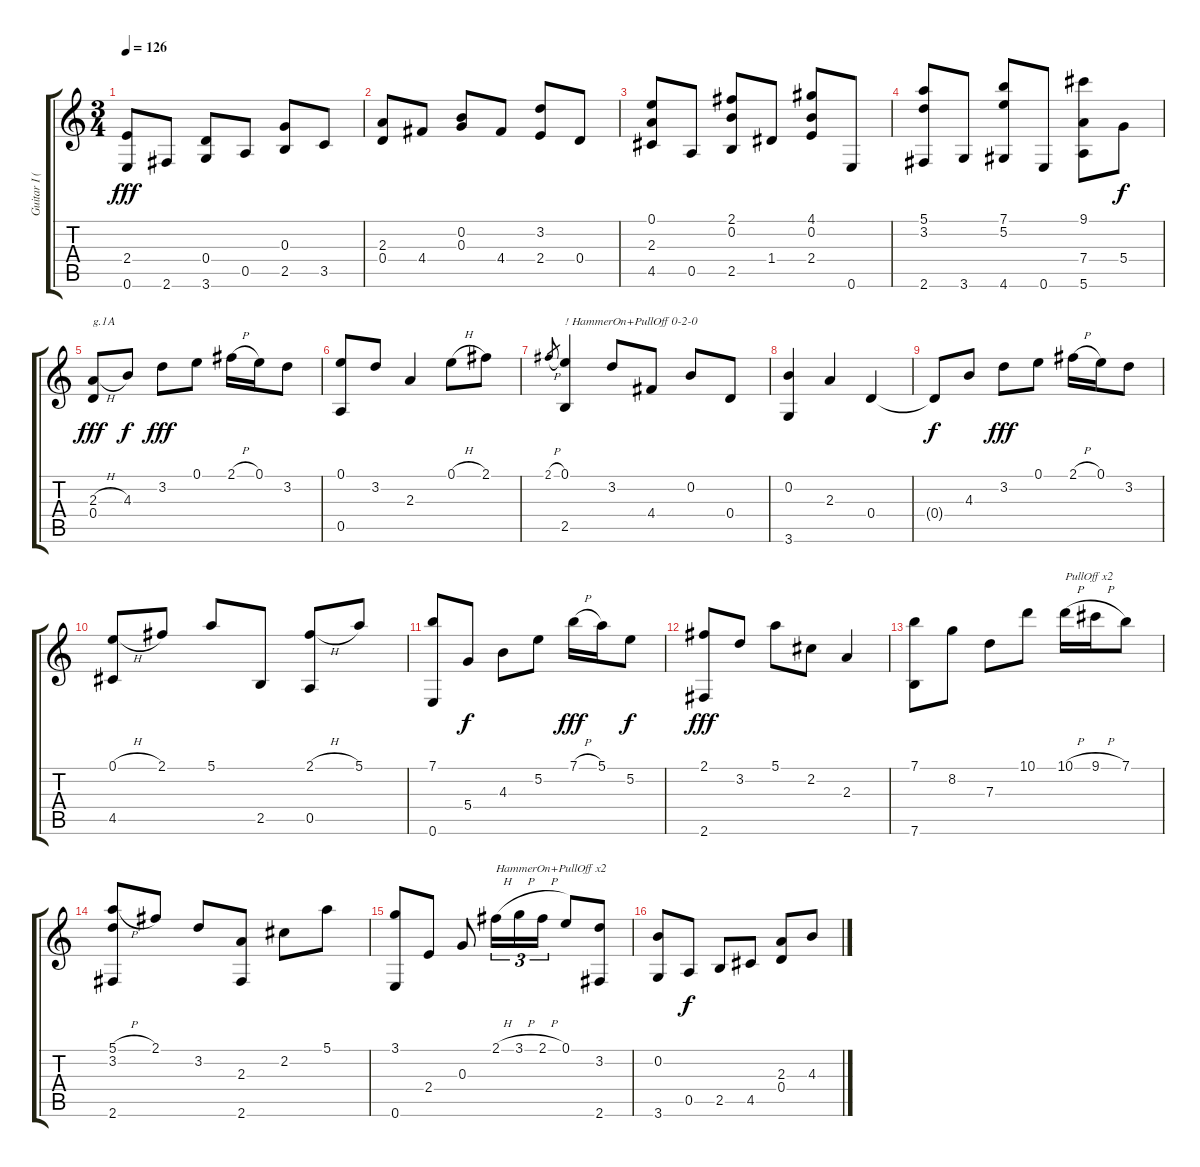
\track ("Guitar I (Classical)" "Guitar I (") {instrument acousticguitarnylon}
\staff {score tabs}
\tuning (E4 B3 G3 D3 A2 E2) {hide}
\ts (3 4)
\tempo 126
\clef g2
\ks c
(2.4 0.6).8{dy fff} 2.6.8 (0.4 3.6).8 0.5.8 (0.3 2.5).8 3.5.8 |
(2.3 0.4).8 4.4.8 (0.2 0.3).8 4.4.8 (3.2 2.4).8 0.4.8 |
(0.1 2.3 4.5).8 0.5.8 (2.1 0.2 2.5).8 1.4.8 (4.1 0.2 2.4).8 0.6.8 |
(5.1 3.2 2.6).8 3.6.8 (7.1 5.2 4.6).8 0.6.8 (9.1 7.4 5.6).8 5.4.8{dy f} |
(2.3{h} 0.4).8{txt "g.1A" dy fff} 4.3.8{dy f} 3.2.8{dy fff} 0.1.8 2.1{h}.16 0.1.16 3.2.8 |
(0.1 0.5).8 3.2.8 2.3.4 0.1{h}.8 2.1.8 |
2.1{h}.8{gr} (0.1 2.5).4{txt "! HammerOn+PullOff 0-2-0"} 3.2.8 4.4.8 0.2.8 0.4.8 |
(0.2 3.6).4 2.3.4 0.4.4 |
0.4{t}.8{dy f} 4.3.8 3.2.8{dy fff} 0.1.8 2.1{h}.16 0.1.16 3.2.8 |
(0.1{h} 4.5).8 2.1.8 5.1.8 2.5.8 (2.1{h} 0.5).8 5.1.8 |
(7.1 0.6).8 5.4.8{dy f} 4.3.8 5.2.8 7.1{h}.16{dy fff} 5.1.16 5.2.8{dy f} |
(2.1 2.6).8{dy fff} 3.2.8 5.1.8 2.2.8 2.3.4 |
(7.1 7.6).8 8.2.8 7.3.8 10.1.8 10.1{h}.16{txt "PullOff x2"} 9.1{h}.16 7.1.8 |
(5.1{h} 3.2 2.6).8 2.1.8 3.2.8 (2.3 2.6).8 2.2.8 5.1.8 |
(3.1 0.6).8 2.4.8 0.3.8 2.1{h}.16{tu (3 2) txt "HammerOn+PullOff x2"} 3.1{h}.16{tu (3 2)} 2.1{h}.16{tu (3 2)} 0.1.8 (3.2 2.6).8 |
(0.2 3.6).8 0.5.8{dy f} 2.5.8 4.5.8 (2.3 0.4).8 4.3.8
